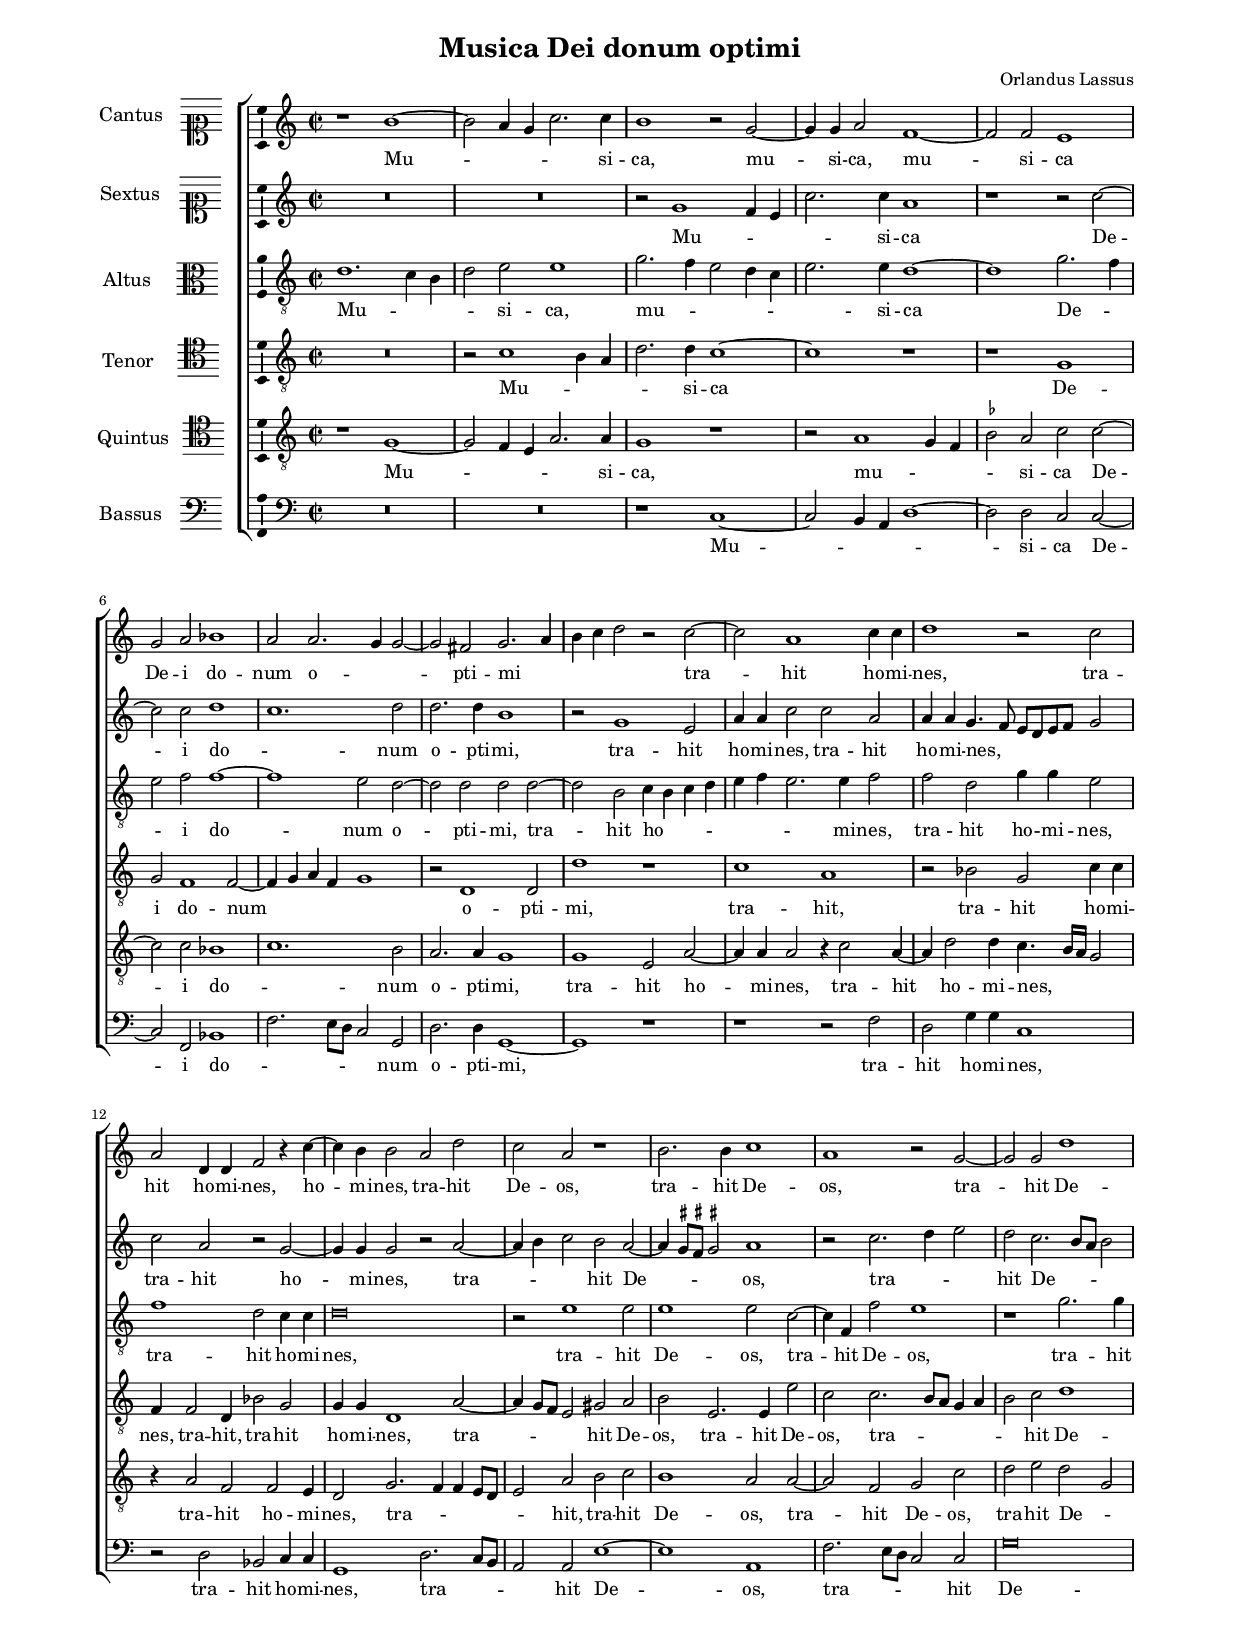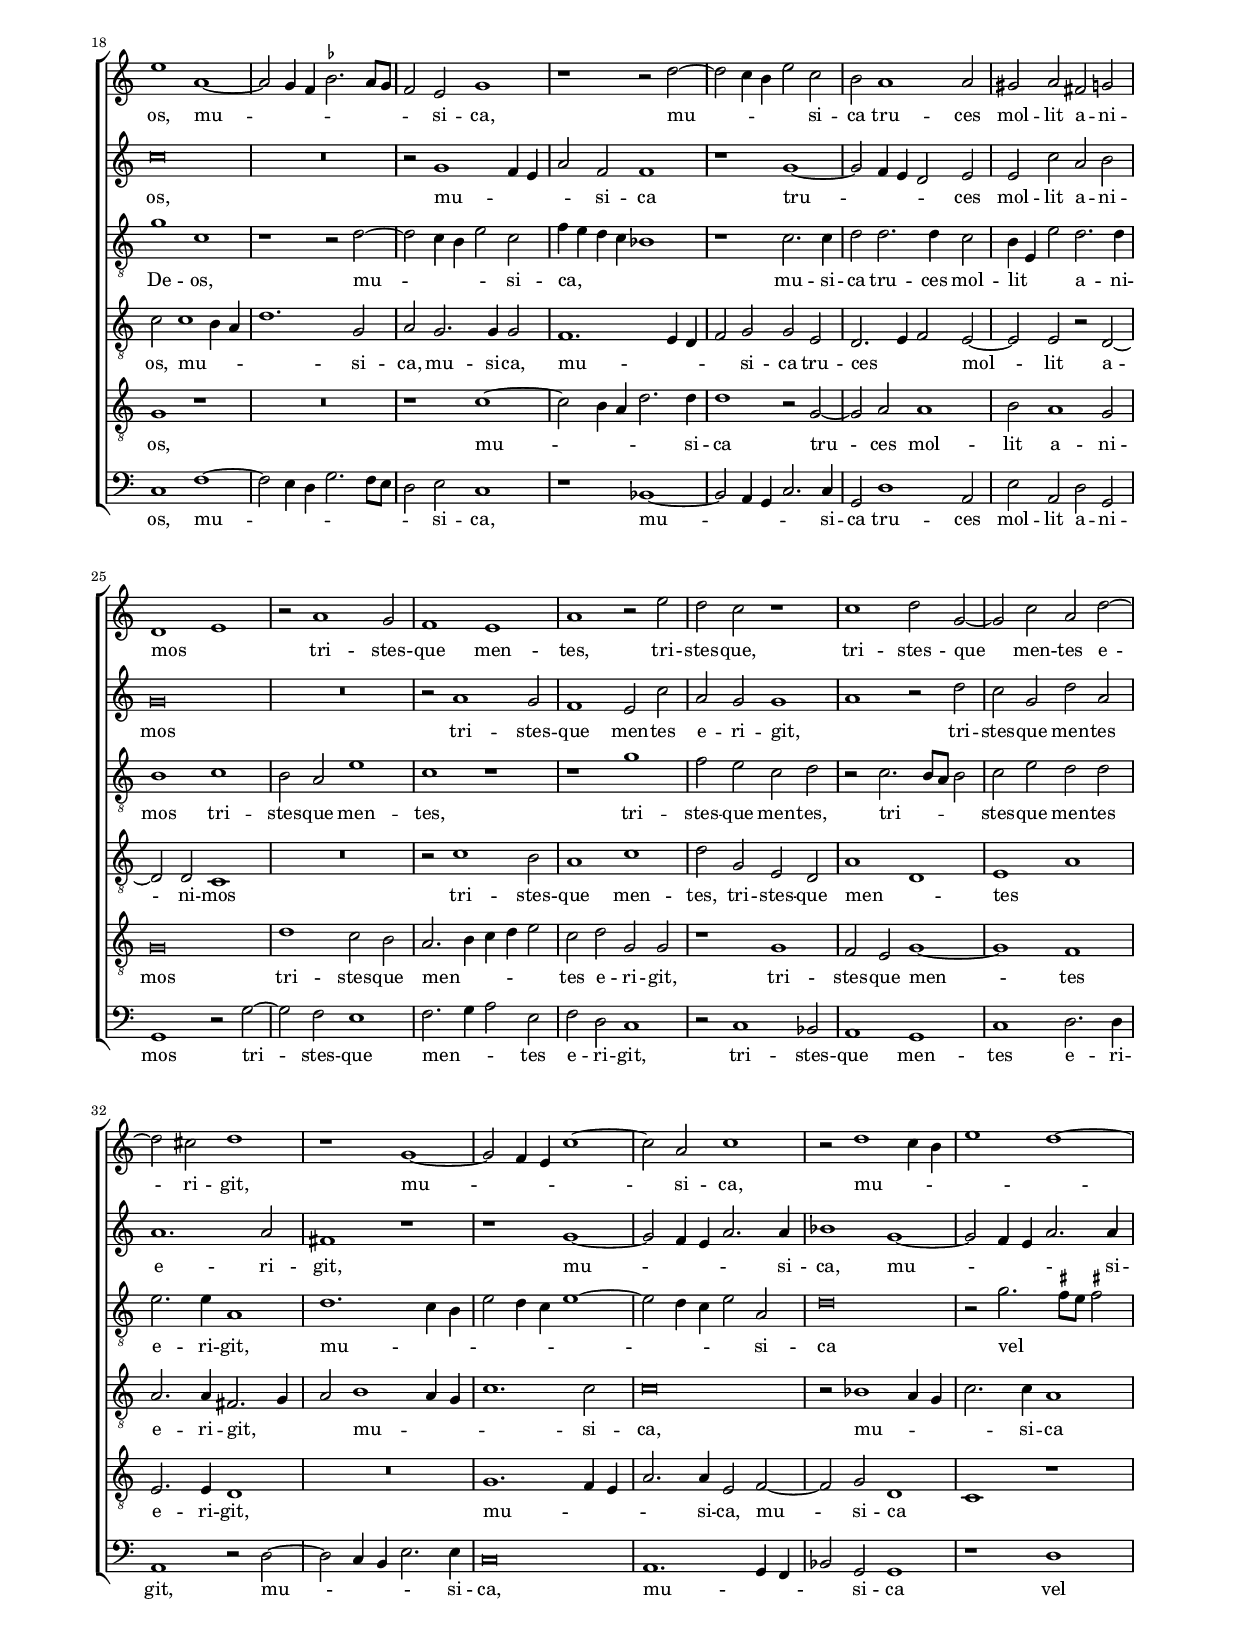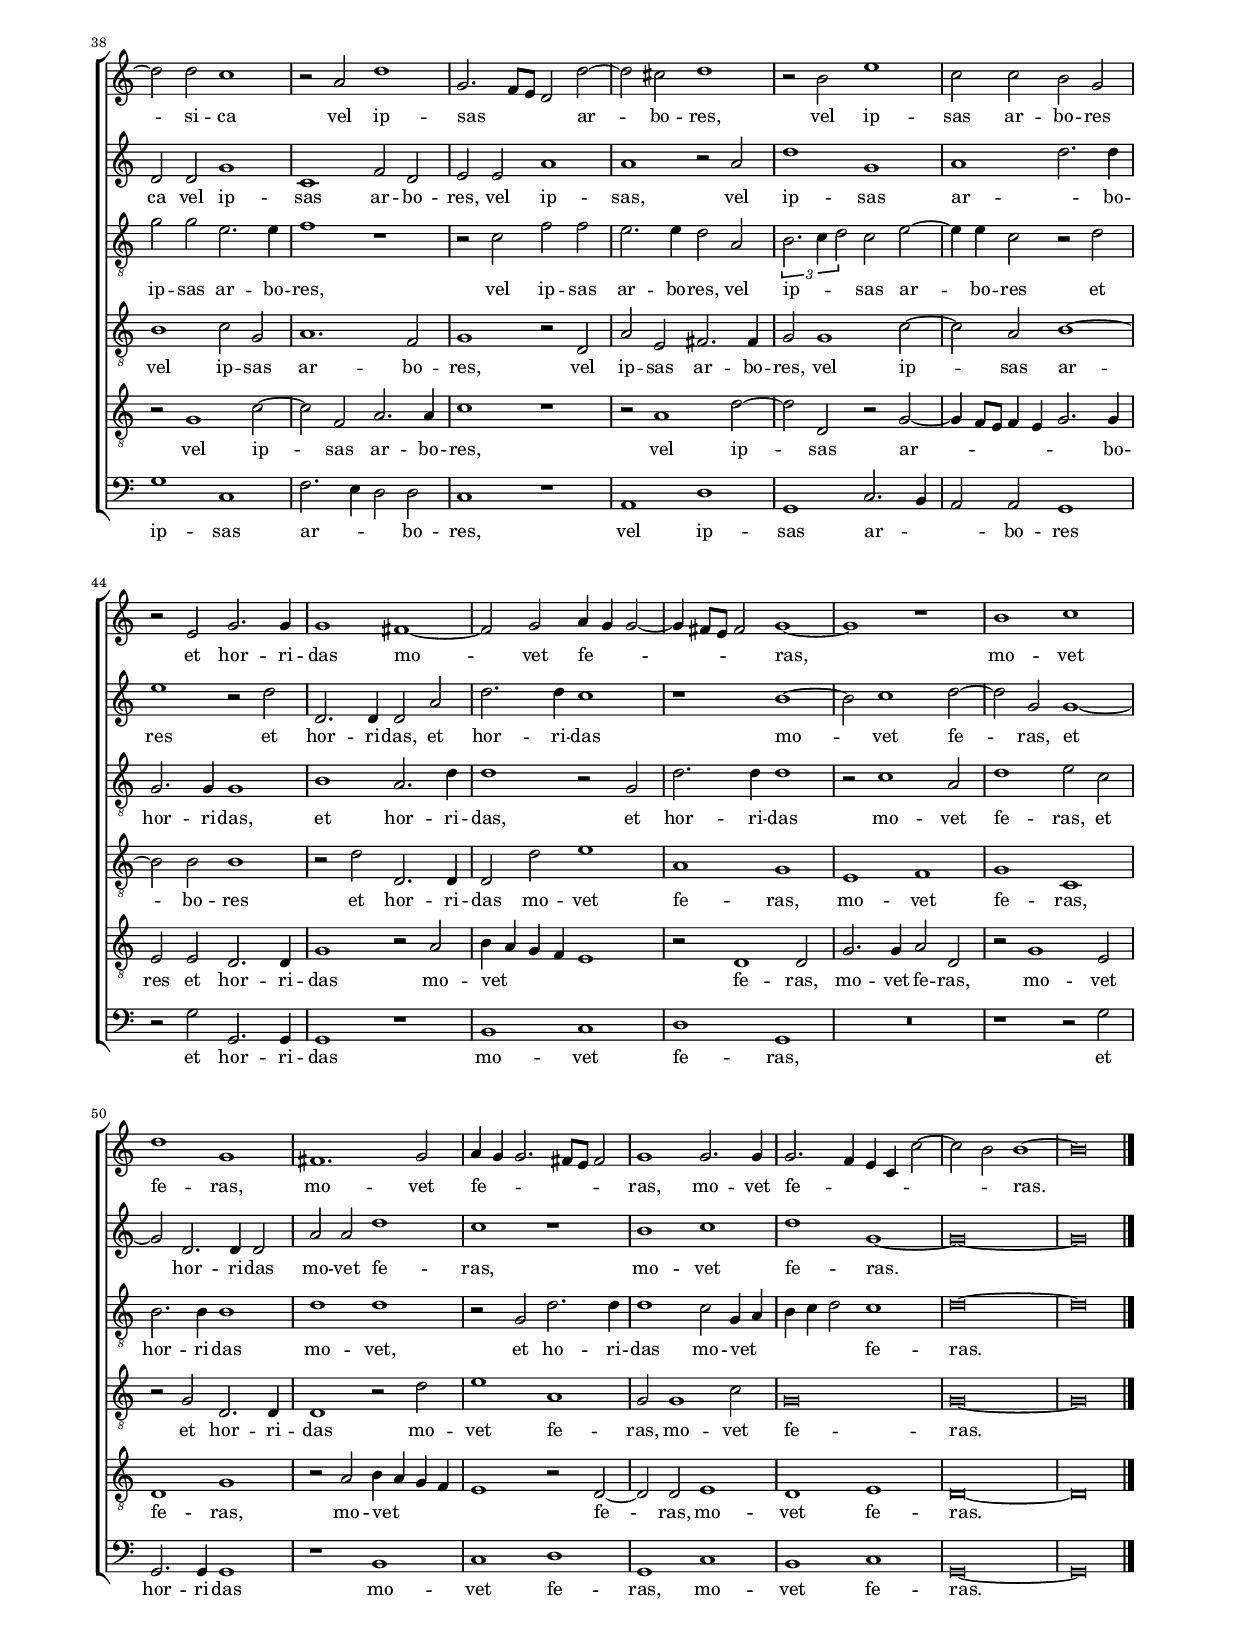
\header
{
  title="Musica Dei donum optimi"
  composer="Orlandus Lassus"
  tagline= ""
}

\version "2.18.2"
\include "deutsch.ly"
#(set-global-staff-size 15)
#(ly:set-option 'point-and-click #f)

	
global = {
	\key c \major
	\time 2/2 \set Score.measureLength = #(ly:make-moment 2/1)
	\skip 1*112 \bar "|."
	}

	ficta = { \once \set suggestAccidentals = ##t }
	
	forget = #(define-music-function (parser location music) (ly:music?) #{
		\accidentalStyle forget
		$music
		\accidentalStyle default
		#})

        m = \melisma
        me = \melismaEnd
        
\paper
	{
	top-margin = 1.5 \cm
	bottom-margin = 1.5 \cm
	left-margin = 1.8 \cm
	right-margin = 1.8 \cm
	ragged-bottom = ##f
	ragged-last-bottom = ##f
	print-page-number = ##f
	system-system-spacing = #'((basic-distance . 17) (minimum-distance . 14) (padding . 6) (strechability . 150))
	scoreTitleMarkup = \markup { \fill-line  { \null \fontsize #4 \bold \fromproperty #'header:piece \fromproperty #'header:opus } }
	systems-per-page = 3
    page-count = 3
%	min-systems-per-page = 3
	}


incipitcantus = \markup { \score {
	{
	\set Staff.instrumentName = \markup { \fontsize #1 "Cantus" }
	\key c \major
	\clef soprano
	s4 \bar ""
	}
	\layout  {
	raggedright = ##t
	indent = 1.6 \cm
	line-width = 2.3 \cm
	\context { \Staff \remove Time_signature_engraver }
	}} \hspace #1 }
	

incipitsextus = \markup { \score {
	{
	\set Staff.instrumentName = \markup { \fontsize #1 "Sextus" }
	\key c \major
	\clef soprano
	s4 \bar ""
	}
	\layout  {
	raggedright = ##t
	indent = 1.6 \cm
	line-width = 2.3 \cm
	\context { \Staff \remove Time_signature_engraver }
	}} \hspace #1 }
      
      
incipitaltus = \markup { \score {
	{
	\set Staff.instrumentName = \markup { \fontsize #1 "Altus" }
	\key c \major
	\clef alto
	s4 \bar ""
	}
	\layout  {
	raggedright = ##t
	indent = 1.6 \cm
	line-width = 2.3 \cm
	\context { \Staff \remove Time_signature_engraver }
	}} \hspace #1 }


incipittenor = \markup { \score {
	{
	\set Staff.instrumentName = \markup { \fontsize #1 "Tenor" }
	\key c \major
	\clef tenor
	s4 \bar ""
	}
	\layout  {
	raggedright = ##t
	indent = 1.6 \cm
	line-width = 2.3 \cm
	\context { \Staff \remove Time_signature_engraver }
	}} \hspace #1 }
      
      
incipitquintus = \markup { \score {
	{
	\set Staff.instrumentName = \markup { \fontsize #1 "Quintus" }
	\key c \major
	\clef tenor
	s4 \bar ""
	}
	\layout  {
	raggedright = ##t
	indent = 1.6 \cm
	line-width = 2.3 \cm
	\context { \Staff \remove Time_signature_engraver }
	}} \hspace #1 }
      
      
incipitbassus = \markup { \score {
	{
	\set Staff.instrumentName = \markup { \fontsize #1 "Bassus" }
	\key c \major
	\clef bass
	s4 \bar ""
	}
	\layout  {
	raggedright = ##t
	indent = 1.6 \cm
	line-width = 2.3 \cm
	\context { \Staff \remove Time_signature_engraver }
	}} \hspace #1 }


cantus =  \relative c''
	{
	r1 h~
	h2 \m a4 g c2. \me c4
	h1 r2 g~
	g4 g a2 f1~
%5
	f2 f e1 |
	g2 a b1
	a2 a2. \m g4 g2~
	g2 \me fis g2. \m a4
	h4 c d2 \me r c~
%10
	c2 a1 c4 c |
	d1 r2 c
	a2 d,4 d f2 r4 c'~
	c4 h h2 a d
	c2 a r1
%15
	h2. h4 c1 |
	a1 r2 g~
	g2 g d'1
	e1 \slurDown a,~
	a2 \m g4 f \ficta b2. a8 g
%20
	f2 \me e g1 |
	r1 r2 d'~
	d2 \m c4 h e2 \me c 
	h2 a1 a2
	gis2 a fis g
%25
	d1 \m e \me |
	r2 a1 g2
	f1 e
	a1 r2 e'
	d2 c r1
%30
	c1 d2 g,~
	g2 c a d~
	d2 cis d1
	r1 g,~
	g2 \m f4 e c'1~
%35
	c2 \me a c1 |
	r2 d1 \m c4 h
	e1 d~
	d2 \me d c1
	r2 a d1
%40
	g,2. \m f8 e d2 \me d'~ |
	d2 cis d1
	r2 h e1
	c2 c h g
	r2 e g2. g4
%45
	g1 fis~ |
	fis2 g a4 \m g g2~
	g4 fis8 e fis2 \me g1~
	g1 r
	h1 c
%50
	d1 g, |
	fis1. g2
	a4 \m g g2. fis8 e fis2 \me
	g1 g2. g4
	g2. \m f4 e c c'2~
%55
	c2 h \me h1~ |
	h\breve
	}
	

sextus = \relative c''
	{
	R\breve
	R\breve
	r2 g1 \m f4 e
	c'2. \me c4 a1
%5
	r1 r2 c~ |
	c2 c d1 \m
	c1. \me d2
	d2. d4 h1
	r2 g1 e2
%10
	a4 a c2 c a |
	a4 a g4. \m f8 e d e f g2 \me
	c2 a r g~
	g4 g g2 r a~
	a4 \m h c2 \me h \slurDown a~
%15
	a4 \m \ficta gis8 \ficta fis \ficta gis!2 \me a1 |
	r2 c2. \m d4 e2 \me
	d2 c2. \m h8 a h2 \me
	c\breve
	R\breve
%20
	r2 g1 \m f4 e |
	a2 \me f f1
	r1 g~
	g2 \m f4 e d2 \me e
	e2 c' a h
%25
	g\breve |
	R\breve
	r2 a1 g2
	f1 e2 c'
	a2 g g1 \m
%30
	a1 \me r2 d |
	c2 g d' a
	a1. a2
	fis1 r
	r1 g~
%35
	g2 \m f4 e a2. \me a4
	b1 g~
	g2 \m f4 e a2. \me a4
	d,2 d g1
	c,1 f2 d
%40
	e2 e a1 |
	a1 r2 a
	d1 g,
	a1 \m d2. \me d4
	e1 r2 d
%45
	d,2. d4 d2 a' |
	d2. d4 c1
	r1 h~
	h2 c1 d2~
	d2 g, g1~
%50
	g2 d2. d4 d2 |
	a'2 a d1
	c1 r
	h1 c
	d1 g,~
%55
	g\breve~
	g\breve
	}

altus =  \relative c'
        {
	d1. \m c4 h
	d2 \me e e1
	g2. \m f4 e2 d4 c
	e2. \me e4 d1~
%5
	d1 g2. \m f4 |
	e2 \me f f1~
	f1 e2 d~
	d2 d d d~
	d2 h c4 \m h c d
%10
	e4 f e2. \me e4 f2 |
	f2 d g4 g e2
	f1 d2 c4 c
	d\breve
	r2 e1 e2
%15
	e1 e2 c~ |
	c4 f, f'2 e1
	r1 g2. g4
	g1 c,
	r1 r2 d~
%20
	d2 \m c4 h e2 \me c |
	f4 \m e d c b1 \me
	r1 c2. c4
	d2 d2. d4 c2
	h4 \m e, e'2 \me d2. d4
%25
	h1 c |
	h2 a e'1
	c1 r
	r1 g'
	f2 e c d
%30
	r2 c2. \m h8 a h2 \me |
	c2 e d d
	e2. e4 a,1
	d1. \m c4 h
	e2 d4 c e1~
%35
	e2 d4 c e2 \me a, |
	d\breve
	r2 g2. \m \ficta fis8 e \ficta fis!2 \me
	g2 g e2. e4
	f1 r
%40
	r2 c f f |
	e2. e4 d2 a
	\tuplet 3/2 { h2. \m c4 d2 \me } c2 e~
	e4 e c2 r d
	g,2. g4 g1
%45
	h1 a2. d4 |
	d1 r2 g,
	d'2. d4 d1
	r2 c1 a2
	d1 e2 c
%50
	h2. h4 h1 |
	d1 d
	r2 g, d'2. d4
	d1 c2 g4 \m a
	h4 c d2 \me c1
%55
	d\breve~
	d\breve
	}
	


tenor =  \relative c'
	{
	R\breve
	r2 c1 \m h4 a
	d2. \me d4 c1~
	c1 r
%5
	r1 g |
	g2 f1 f2~
	f4 \m g a f g1 \me
	r2 d1 d2
	d'1 r
%10
	c1 a |
	r2 b g c4 c
	f,4 f2 d4 b'2 g
	g4 g d1 a'2~
	a4 \m g8 f e2 \me gis a
%15
	h2 e,2. e4 e'2 |
	c2 c2. \m h8 a g4 a
	h2 \me c d1
	c2 c1 \m h4 a
	d1. \me g,2
%20
	a2 g2. g4 g2 |
	f1. \m e4 d
	f2 \me g g e
	d2. \m e4 f2 \me e~
	e2 e r d~
%25
	d2 d c1 |
	R\breve
	r2 c'1 h2
	a1 c
	d2 g, e d
%30
	a'1 \m d, \me |
	e1 \m a \me
	a2. a4 fis2. \m g4
	a2 \me h1 \m a4 g
	c1. \me c2
%35
	c\breve |
	r2 b1 \m a4 g
	c2. \me c4 a1
	h1 c2 g
	a1. f2
%40
	g1 r2 d |
	a'2 e fis2. fis4
	g2 g1 c2~
	c2 a h1~
	h2 h h1
%45
	r2 d d,2. d4 |
	d2 d' e1
	a,1 g
	e1 f
	g1 c,
%50
	r2 g' d2. d4 |
	d1 r2 d'
	e1 a,
	g2 g1 c2
	g\breve
%55
	g\breve~
	g\breve
	}

	
quintus  =  \relative c'
	{
	r1 g~
	g2 \m f4 e a2. \me a4
	g1 r
	r2 \slurDown a1 \m g4 f
%5
	\ficta b2 \me a c c~ |
	c2 c b1 \m
	c1. \me h2
	a2. a4 g1
	g1 e2 a~
%10
	a4 a a2 r4 c2 a4~ |
	a4 d2 d4 c4. \m h16 a g2 \me
	r4 a2 f2 f e4
	d2 g2. \m f4 f e8 d
	e2 \me a h c
%15
	h1 a2 a~ |
	a2 f g c
	d2 e d \m g, \me
	g1 r
	R\breve
%20
	r1 c~ |
	c2 \m h4 a d2. \me d4
	d1 r2 g,~
	g2 a a1
	h2 a1 g2
%25
	g\breve |
	d'1 c2 h
	a2. \m h4 c d e2 \me
	c2 d g, g
	r1 g
%30
	f2 e g1~ |
	g1 f
	e2. e4 d1
	R\breve
	g1. \m f4 e
%35
	a2. \me a4 e2 f~ |
	f2 g d1 \m
	c1 \me r
	r2 g'1 c2~
	c2 f, a2. a4
%40
	c1 r |
	r2 a1 d2~
	d2 d, r g~
	g4 \m f8 e f4 e g2. \me g4
	e2 e d2. d4
%45
	g1 r2 a |
	h4 \m a g f e1 \me
	r2 d1 d2
	g2. g4 a2 d,
	r2 g1 e2
%50
	d1 g |
	r2 a h4 \m a g f
	e1 \me r2 d~
	d2 d e1
	d1 e
%55
	d\breve~
	d\breve
	}


bassus  =  \relative c
	{
	R\breve
	R\breve
	r1 c~
	c2 \m h4 a d1~
%5
	d2 \me d c c~ |
	c2 f, b1 \m
	f'2. e8 d c2 \me g
	d'2. d4 g,1~
	g1 r
%10
	r1 r2 f' |
	d2 g4 g c,1
	r2 d b c4 c
	g1 d'2. \m c8 h
	a2 \me a e'1~
%15
	e1 a, |
	f'2. \m e8 d c2 \me c
	g'\breve
	c,1 f~
	f2 \m e4 d g2. f8 e
%20
	d2 \me e c1 |
	r1 b~
	b2 \m a4 g c2. \me c4
	g2 d'1 a2
	e'2 a, d g,
%25
	g1 r2 g'~ |
	g2 f e1
	f2. \m g4 a2 \me e
	f2 d c1
	r2 c1 b2
%30
	a1 g |
	c1 d2. d4
	a1 r2 d~
	d2 \m c4 h e2. \me e4
	c\breve
%35
	a1. \m g4 f |
	b2 \me g g1
	r1 d'
	g1 c,
	f2. \m e4 d2 \me d
%40
	c1 r |
	a1 d
	g,1 c2. \m h4
	a2 \me a g1
	r2 g' g,2. g4
%45
	g1 r |
	h1 c
	d1 g,
	R\breve
	r1 r2 g'
%50
	g,2. g4 g1 |
	r1 h
	c1 d
	g,1 c
	h1 c
%55
	g\breve~
	g\breve
	}
	
lyricscantus = \lyricmode {
	Mu -- si -- ca,
	mu -- si -- ca,
	mu -- si -- ca De -- i do -- num o -- pti -- mi
	tra -- hit ho -- mi -- nes,
	tra -- hit ho -- mi -- nes,
	ho -- mi -- nes,
	tra -- hit De -- os,
	tra -- hit De -- os,
	tra -- hit De -- os,
	mu -- si -- ca,
	mu -- si -- ca
	tru -- ces mol -- lit a -- ni -- mos
	tri -- stes -- que men -- tes,
	tri -- stes -- que,
	tri -- stes -- que men -- tes e -- ri -- git,
	mu -- si -- ca,
	mu -- si -- ca
	vel ip -- sas ar -- bo -- res,
	vel ip -- sas ar -- bo -- res
	et hor -- ri -- das mo -- vet fe -- ras,
	mo -- vet fe -- ras,
	mo -- vet fe -- ras,
	mo -- vet fe -- ras.
	}

	
lyricssextus = \lyricmode {
	Mu -- si -- ca De -- i do -- num o -- pti -- mi,
	tra -- hit ho -- mi -- nes,
	tra -- hit ho -- mi -- nes,
	tra -- hit ho -- mi -- nes,
	tra -- hit De -- os,
	tra -- hit De -- os,
	mu -- si -- ca
	tru -- ces mol -- lit a -- ni -- mos
	tri -- stes -- que men -- tes e -- ri -- git,
	tri -- stes -- que men -- tes e -- ri -- git,
	mu -- si -- ca,
	mu -- si -- ca
	vel ip -- sas ar -- bo -- res,
	vel ip -- sas,
	vel ip -- sas ar -- bo -- res
	et hor -- ri -- das,
	et hor -- ri -- das mo -- vet fe -- ras,
	et hor -- ri -- das mo -- vet fe -- ras,
	mo -- vet fe -- ras.
	}
	
	
lyricsaltus = \lyricmode {
	Mu -- si -- ca,
	mu -- si -- ca De -- i do -- num o -- pti -- mi,
	tra -- hit ho -- mi -- nes,
	tra -- hit ho -- mi -- nes,
	tra -- hit ho -- mi -- nes,
	tra -- hit De -- os,
	tra -- hit De -- os,
	tra -- hit De -- os,
	mu -- si -- ca,
	mu -- si -- ca
	tru -- ces mol -- lit a -- ni -- mos
	tri -- stes -- que men -- tes,
	tri -- stes -- que men -- tes,
	tri -- stes -- que men -- tes e -- ri -- git,
	mu -- si -- ca
	vel ip -- sas ar -- bo -- res,
	vel ip -- sas ar -- bo -- res,
	vel ip -- sas ar -- bo -- res
	et hor -- ri -- das,
	et hor -- ri -- das,
	et hor -- ri -- das mo -- vet fe -- ras,
	et hor -- ri -- das mo -- vet,
	et ho -- ri -- das mo -- vet fe -- ras.
	}
	

lyricstenor = \lyricmode {
	Mu -- si -- ca De -- i do -- num o -- pti -- mi,
	tra -- hit,
	tra -- hit ho -- mi -- nes,
	tra -- hit,
	tra -- hit ho -- mi -- nes,
	tra -- hit De -- os,
	tra -- hit De -- os,
	tra -- hit De -- os,
	mu -- si -- ca,
	mu -- si -- ca,
	mu -- si -- ca
	tru -- ces mol -- lit a -- ni -- mos
	tri -- stes -- que men -- tes,
	tri -- stes -- que men -- tes e -- ri -- git,
	mu -- si -- ca,
	mu -- si -- ca
	vel ip -- sas ar -- bo -- res,
	vel ip -- sas ar -- bo -- res,
	vel ip -- sas ar -- bo -- res
	et hor -- ri -- das mo -- vet fe -- ras,
	mo -- vet fe -- ras,
	et hor -- ri -- das mo -- vet fe -- ras,
	mo -- vet fe -- ras.
	}

	
lyricsquintus = \lyricmode {
	Mu -- si -- ca,
	mu -- si -- ca De -- i do -- num o -- pti -- mi,
	tra -- hit ho -- mi -- nes,
	tra -- hit ho -- mi -- nes,
	tra -- hit ho -- mi -- nes,
	tra -- hit,
	tra -- hit De -- os,
	tra -- hit De -- os,
	tra -- hit De -- os,
	mu -- si -- ca
	tru -- ces mol -- lit a -- ni -- mos
	tri -- stes -- que men -- tes e -- ri -- git,
	tri -- stes -- que men -- tes e -- ri -- git,
	mu -- si -- ca,
	mu -- si -- ca
	vel ip -- sas ar -- bo -- res,
	vel ip -- sas ar -- bo -- res
	et hor -- ri -- das mo -- vet fe -- ras,
	mo -- vet fe -- ras,
	mo -- vet fe -- ras,
	mo -- vet fe -- ras,
	mo -- vet fe -- ras.
	}
	
	
lyricsbassus = \lyricmode {
	Mu -- si -- ca De -- i do -- num o -- pti -- mi,
	tra -- hit ho -- mi -- nes,
	tra -- hit ho -- mi -- nes,
	tra -- hit De -- os,
	tra -- hit De -- os,
	mu -- si -- ca,
	mu -- si -- ca
	tru -- ces mol -- lit a -- ni -- mos
	tri -- stes -- que men -- tes e -- ri -- git,
	tri -- stes -- que men -- tes e -- ri -- git,
	mu -- si -- ca,
	mu -- si -- ca
	vel ip -- sas ar -- bo -- res,
	vel ip -- sas ar -- bo -- res
	et hor -- ri -- das mo -- vet fe -- ras,
	et hor -- ri -- das mo -- vet fe -- ras,
	mo -- vet fe -- ras.
	}
	

\score
{  
	\new ChoirStaff \with { \override StaffGrouper.staff-staff-spacing.basic-distance = #12 }
	<<
	
	\new Staff << \global
	\new Voice="v1" {
		\set Staff.instrumentName=\incipitcantus
		\set Staff.midiInstrument = "reed organ"
		\clef "treble"
		\cantus }
	\new Lyrics \lyricsto "v1" {\lyricscantus }
	>>
	
	
	\new Staff << \global
	\new Voice="v6" {
		\set Staff.instrumentName=\incipitsextus
		\set Staff.midiInstrument = "reed organ"
		\clef "treble" 
		\sextus}
	\new Lyrics \lyricsto "v6" {\lyricssextus }
	>>

	
	\new Staff << \global
	\new Voice="v2" {
		\set Staff.instrumentName=\incipitaltus
		\set Staff.midiInstrument = "reed organ"
		\clef "G_8" 
		\altus}
	\new Lyrics \lyricsto "v2" {\lyricsaltus }
	>>

	
	\new Staff << \global
	\new Voice="v3" {
		\set Staff.instrumentName=\incipittenor
		\set Staff.midiInstrument = "reed organ"
		\clef "G_8"
		\tenor }
	\new Lyrics \lyricsto "v3" {\lyricstenor }
	>>
	
	
	\new Staff << \global
	\new Voice="v5" {
		\set Staff.instrumentName=\incipitquintus
		\set Staff.midiInstrument = "reed organ"
		\clef "G_8"
		\quintus}
	\new Lyrics \lyricsto "v5" {\lyricsquintus }
	>>
	
	
	\new Staff << \global
	\new Voice="v4" {
		\set Staff.instrumentName=\incipitbassus
		\set Staff.midiInstrument = "reed organ"
		\clef "bass" 
		\bassus }
	\new Lyrics \lyricsto "v4" {\lyricsbassus}
	>>
	
	>>
		
	\layout
	{
	indent = 2.4 \cm
	\context { \Staff \override TimeSignature.break-visibility = #end-of-line-invisible }
    \context { \Staff \consists "Ambitus_engraver" }
%	\context { \Staff \override InstrumentName.X-offset = #'-25 }
%	\context { \Voice \override Slur.transparent = ##t }
	\context { \Score \override BarNumber.padding = #2 }
	\context { \Voice \override NoteHead.style = #'baroque }
	}
	
\midi
	{
    	\tempo 2 = 85
	}
	
}


% EOF
